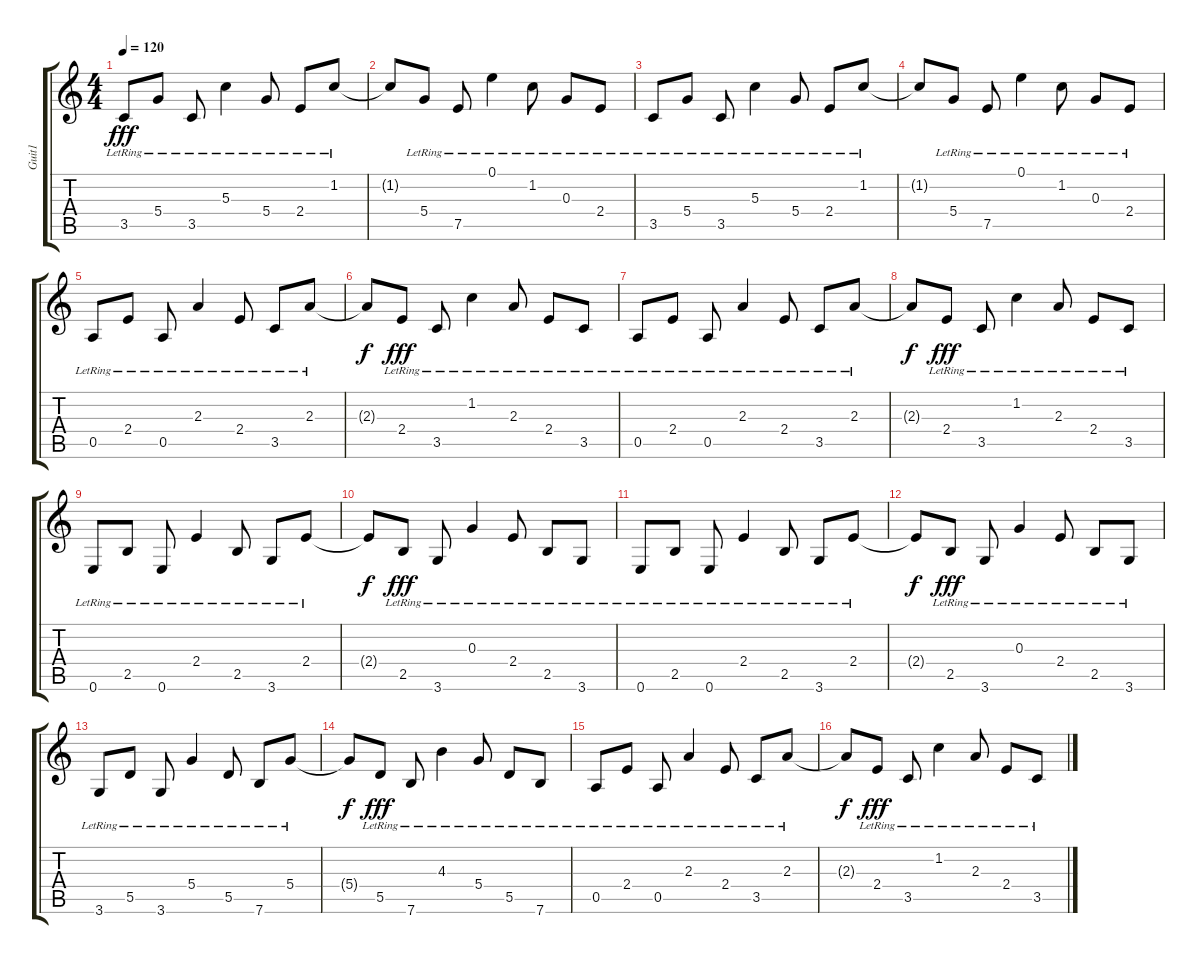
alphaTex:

\track ("Guit1" "Guit1") {instrument electricguitarclean}
\staff {score tabs}
\tuning (E4 B3 G3 D3 A2 E2) {hide}
\ts (4 4)
\tempo 120
\clef g2
\ks c
3.5{lr}.8{dy fff} 5.4{lr}.8 3.5{lr}.8 5.3{lr}.4 5.4{lr}.8 2.4{lr}.8 1.2{lr}.8 |
1.2{t}.8 5.4{lr}.8 7.5{lr}.8 0.1{lr}.4 1.2{lr}.8 0.3{lr}.8 2.4{lr}.8 |
3.5{lr}.8 5.4{lr}.8 3.5{lr}.8 5.3{lr}.4 5.4{lr}.8 2.4{lr}.8 1.2{lr}.8 |
1.2{t}.8 5.4{lr}.8 7.5{lr}.8 0.1{lr}.4 1.2{lr}.8 0.3{lr}.8 2.4{lr}.8 |
0.5{lr}.8 2.4{lr}.8 0.5{lr}.8 2.3{lr}.4 2.4{lr}.8 3.5{lr}.8 2.3{lr}.8 |
2.3{t}.8{dy f} 2.4{lr}.8{dy fff} 3.5{lr}.8 1.2{lr}.4 2.3{lr}.8 2.4{lr}.8 3.5{lr}.8 |
0.5{lr}.8 2.4{lr}.8 0.5{lr}.8 2.3{lr}.4 2.4{lr}.8 3.5{lr}.8 2.3{lr}.8 |
2.3{t}.8{dy f} 2.4{lr}.8{dy fff} 3.5{lr}.8 1.2{lr}.4 2.3{lr}.8 2.4{lr}.8 3.5{lr}.8 |
0.6{lr}.8 2.5{lr}.8 0.6{lr}.8 2.4{lr}.4 2.5{lr}.8 3.6{lr}.8 2.4{lr}.8 |
2.4{t}.8{dy f} 2.5{lr}.8{dy fff} 3.6{lr}.8 0.3{lr}.4 2.4{lr}.8 2.5{lr}.8 3.6{lr}.8 |
0.6{lr}.8 2.5{lr}.8 0.6{lr}.8 2.4{lr}.4 2.5{lr}.8 3.6{lr}.8 2.4{lr}.8 |
2.4{t}.8{dy f} 2.5{lr}.8{dy fff} 3.6{lr}.8 0.3{lr}.4 2.4{lr}.8 2.5{lr}.8 3.6{lr}.8 |
3.6{lr}.8 5.5{lr}.8 3.6{lr}.8 5.4{lr}.4 5.5{lr}.8 7.6{lr}.8 5.4{lr}.8 |
5.4{t}.8{dy f} 5.5{lr}.8{dy fff} 7.6{lr}.8 4.3{lr}.4 5.4{lr}.8 5.5{lr}.8 7.6{lr}.8 |
0.5{lr}.8 2.4{lr}.8 0.5{lr}.8 2.3{lr}.4 2.4{lr}.8 3.5{lr}.8 2.3{lr}.8 |
2.3{t}.8{dy f} 2.4{lr}.8{dy fff} 3.5{lr}.8 1.2{lr}.4 2.3{lr}.8 2.4{lr}.8 3.5{lr}.8
